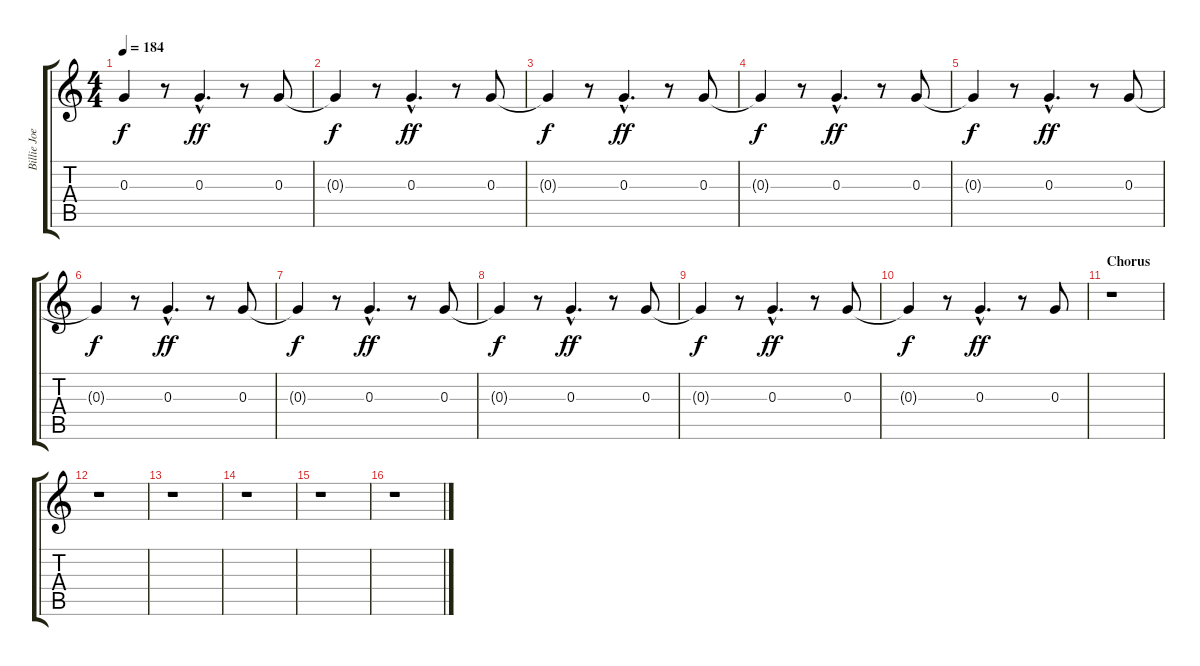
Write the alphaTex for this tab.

\track ("Billie Joe Armstrong (Guitar 1 Double)" "Billie Joe") {instrument overdrivenguitar}
\staff {score tabs}
\tuning (E4 B3 G3 D3 A2 E2) {hide}
\ts (4 4)
\tempo 184
\clef g2
\ks c
0.3{t}.4{dy f} r.8 0.3{hac}.4{d dy ff} r.8 0.3.8 |
0.3{t}.4{dy f} r.8 0.3{hac}.4{d dy ff} r.8 0.3.8 |
0.3{t}.4{dy f} r.8 0.3{hac}.4{d dy ff} r.8 0.3.8 |
0.3{t}.4{dy f} r.8 0.3{hac}.4{d dy ff} r.8 0.3.8 |
0.3{t}.4{dy f} r.8 0.3{hac}.4{d dy ff} r.8 0.3.8 |
0.3{t}.4{dy f} r.8 0.3{hac}.4{d dy ff} r.8 0.3.8 |
0.3{t}.4{dy f} r.8 0.3{hac}.4{d dy ff} r.8 0.3.8 |
0.3{t}.4{dy f} r.8 0.3{hac}.4{d dy ff} r.8 0.3.8 |
0.3{t}.4{dy f} r.8 0.3{hac}.4{d dy ff} r.8 0.3.8 |
0.3{t}.4{dy f} r.8 0.3{hac}.4{d dy ff} r.8 0.3.8 |
\section ("" "Chorus")
r.1 |
r.1 |
r.1 |
r.1 |
r.1 |
r.1
